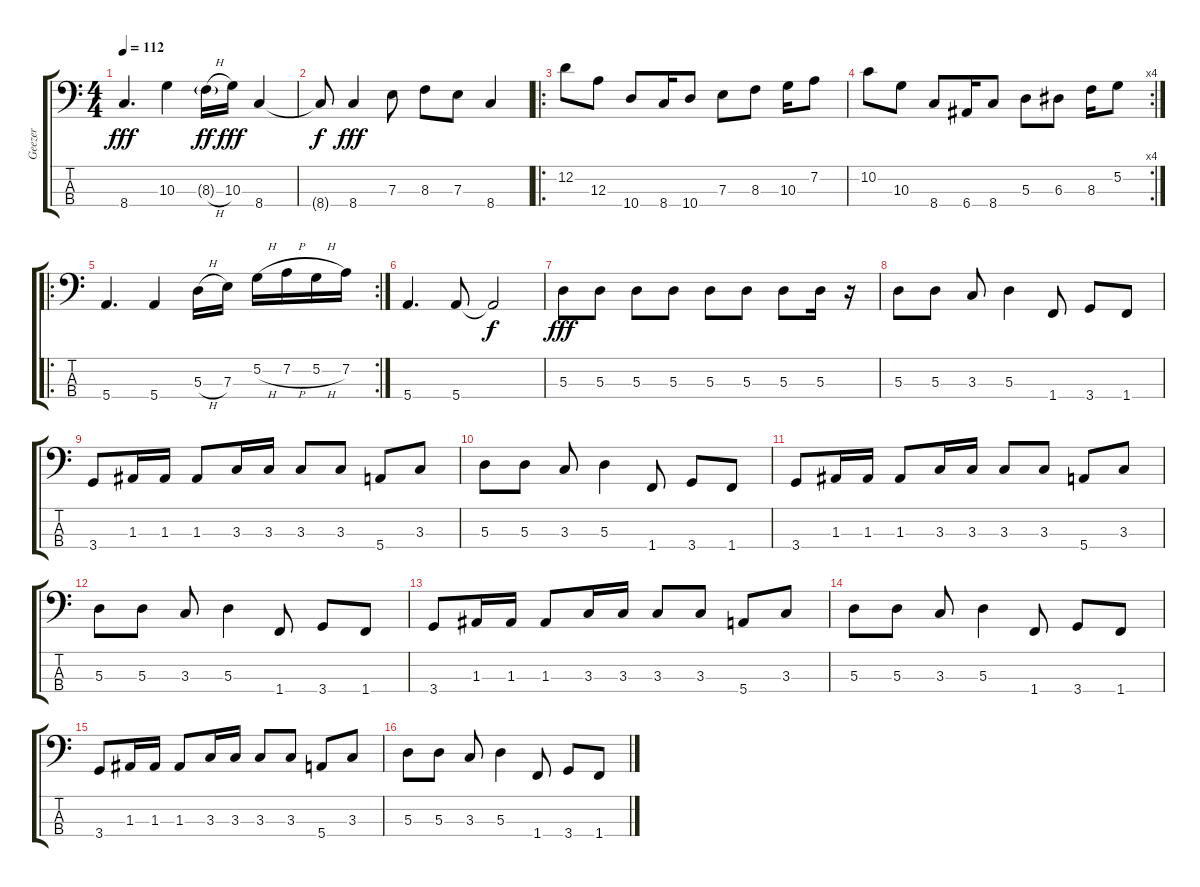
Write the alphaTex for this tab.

\track ("Geezer" "Geezer") {instrument electricbassfinger}
\staff {score tabs}
\tuning (G2 D2 A1 E1) {hide}
\ts (4 4)
\tempo 112
\clef f4
\ks c
8.4.4{d dy fff} 10.3.4 8.3{h g}.16{dy ff} 10.3.16{dy fff} 8.4.4 |
8.4{t}.8{dy f} 8.4.4{dy fff} 7.3.8 8.3.8 7.3.8 8.4.4 |
\ro
12.2.8 12.3.8 10.4.8 8.4.16 10.4.8 7.3.8 8.3.8 10.3.16 7.2.8 |
\rc 4
10.2.8 10.3.8 8.4.8 6.4.16 8.4.8 5.3.8 6.3.8 8.3.16 5.2.8 |
\ro
\rc 2
5.4.4{d} 5.4.4 5.3{h}.16 7.3.16 5.2{h}.16 7.2{h}.16 5.2{h}.16 7.2.16 |
5.4.4{d} 5.4.8 5.4{t}.2{dy f} |
5.3.8{dy fff} 5.3.8 5.3.8 5.3.8 5.3.8 5.3.8 5.3.8 5.3.16 r.16 |
5.3.8 5.3.8 3.3.8 5.3.4 1.4.8 3.4.8 1.4.8 |
3.4.8 1.3.16 1.3.16 1.3.8 3.3.16 3.3.16 3.3.8 3.3.8 5.4.8 3.3.8 |
5.3.8 5.3.8 3.3.8 5.3.4 1.4.8 3.4.8 1.4.8 |
3.4.8 1.3.16 1.3.16 1.3.8 3.3.16 3.3.16 3.3.8 3.3.8 5.4.8 3.3.8 |
5.3.8 5.3.8 3.3.8 5.3.4 1.4.8 3.4.8 1.4.8 |
3.4.8 1.3.16 1.3.16 1.3.8 3.3.16 3.3.16 3.3.8 3.3.8 5.4.8 3.3.8 |
5.3.8 5.3.8 3.3.8 5.3.4 1.4.8 3.4.8 1.4.8 |
3.4.8 1.3.16 1.3.16 1.3.8 3.3.16 3.3.16 3.3.8 3.3.8 5.4.8 3.3.8 |
5.3.8 5.3.8 3.3.8 5.3.4 1.4.8 3.4.8 1.4.8
